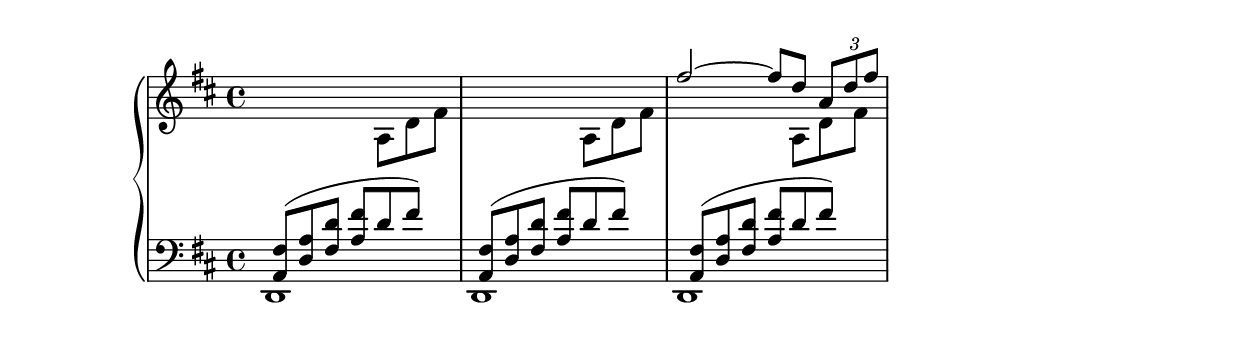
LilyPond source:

global = {
  \key d \major
  \time 4/4
}

\parallelMusic #'(voiceA voiceB voiceC voiceD) {
  % Bar 1
  s1 |
  s2 s8 a d fis |
  
  s8 <a fis'> ( <d a'> <fis d'> <a fis'> d fis ) s |
  d,1 |

  % Bar 2
  s1 |
  s2 s8 a, d fis |
  
  s8 <a,, fis'> ( <d a'> <fis d'> <a fis'> d fis ) s |
  d1 |

  % Bar 3 
  fis2 ~ fis8 d \tuplet 3/2 { a8 d fis } |
  s2 s8 a, d fis |
  
  s8  <a,, fis'> ( <d a'> <fis d'> <a fis'> d fis ) s |
  d1 |

}

\score {
  \new PianoStaff <<
     \new Staff {
       \global
       <<
         \relative c'' \voiceA
         \\
         \relative c'  \voiceB
       >>
     }
     \new Staff {
       \global \clef bass
       <<
         \relative c \voiceC
         \\
         \relative c \voiceD
       >>
     }
  >>
}